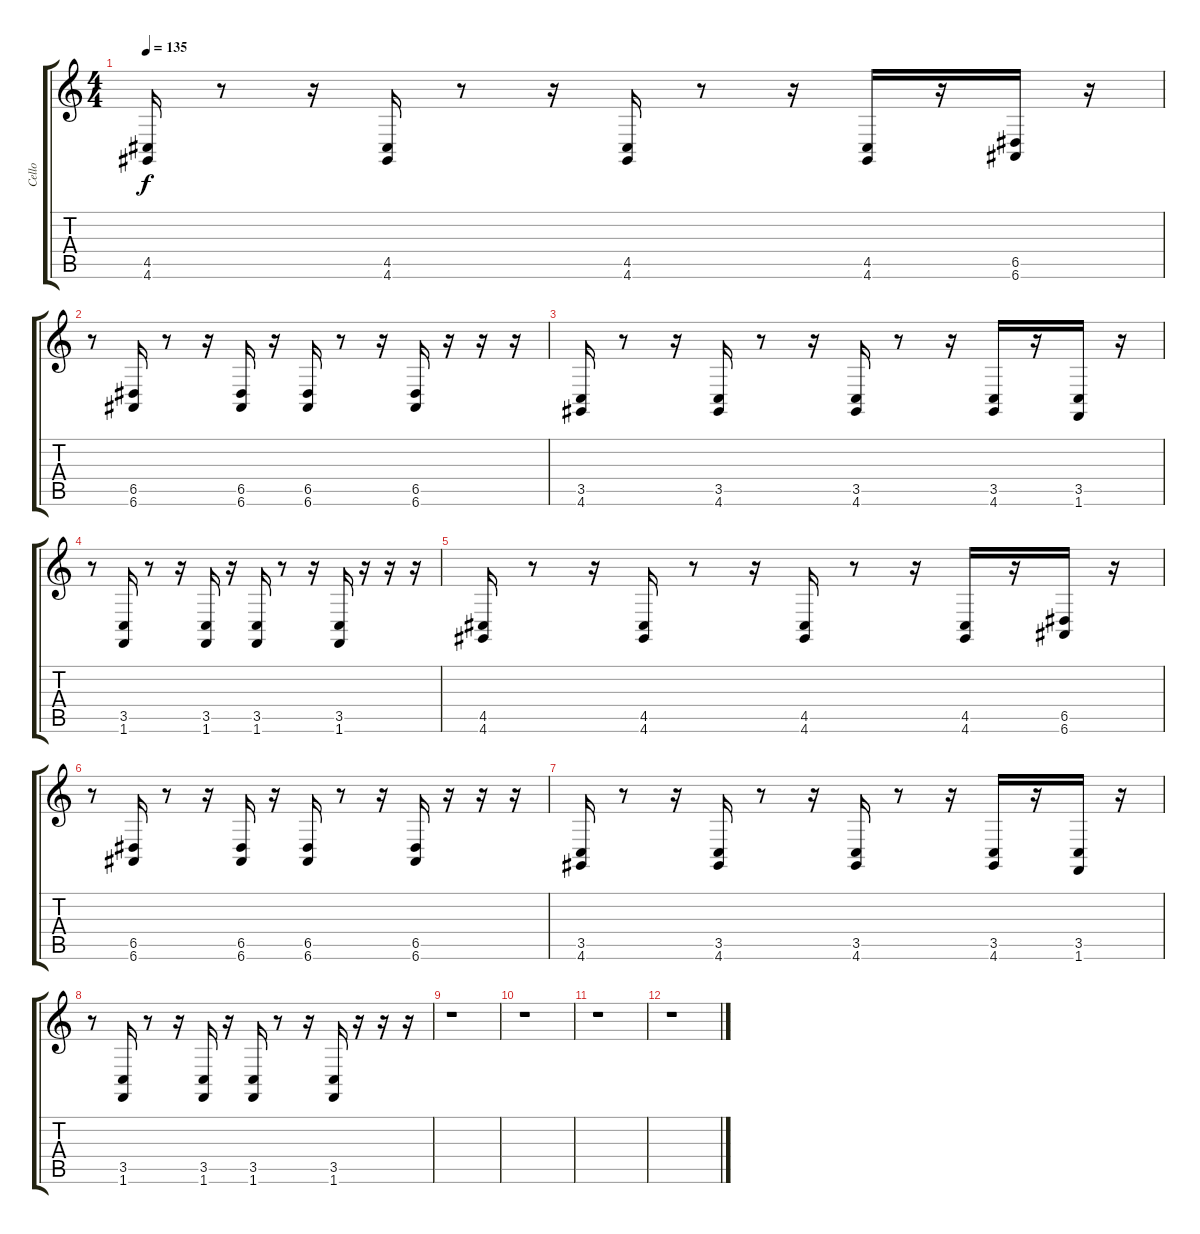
\track ("Cello " "Cello ") {instrument stringensemble1}
\staff {score tabs}
\tuning (E4 B3 G3 D3 A2 E2) {hide}
\ts (4 4)
\tempo 135
\clef g2
\ks c
(4.5 4.6).16{dy f} r.8 r.16 (4.5 4.6).16 r.8 r.16 (4.5 4.6).16 r.8 r.16 (4.5 4.6).16 r.16 (6.5 6.6).16 r.16 |
r.8 (6.5 6.6).16 r.8 r.16 (6.5 6.6).16 r.16 (6.5 6.6).16 r.8 r.16 (6.5 6.6).16 r.16 r.16 r.16 |
(3.5 4.6).16 r.8 r.16 (3.5 4.6).16 r.8 r.16 (3.5 4.6).16 r.8 r.16 (3.5 4.6).16 r.16 (3.5 1.6).16 r.16 |
r.8 (3.5 1.6).16 r.8 r.16 (3.5 1.6).16 r.16 (3.5 1.6).16 r.8 r.16 (3.5 1.6).16 r.16 r.16 r.16 |
(4.5 4.6).16 r.8 r.16 (4.5 4.6).16 r.8 r.16 (4.5 4.6).16 r.8 r.16 (4.5 4.6).16 r.16 (6.5 6.6).16 r.16 |
r.8 (6.5 6.6).16 r.8 r.16 (6.5 6.6).16 r.16 (6.5 6.6).16 r.8 r.16 (6.5 6.6).16 r.16 r.16 r.16 |
(3.5 4.6).16 r.8 r.16 (3.5 4.6).16 r.8 r.16 (3.5 4.6).16 r.8 r.16 (3.5 4.6).16 r.16 (3.5 1.6).16 r.16 |
r.8 (3.5 1.6).16 r.8 r.16 (3.5 1.6).16 r.16 (3.5 1.6).16 r.8 r.16 (3.5 1.6).16 r.16 r.16 r.16 |
r.1 |
r.1 |
r.1 |
r.1
